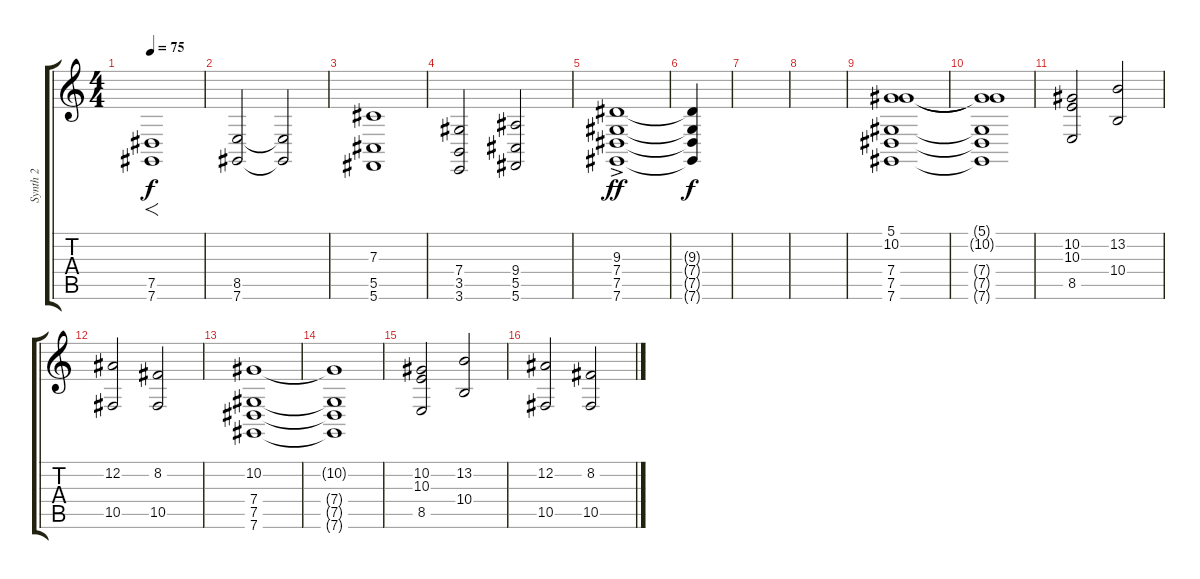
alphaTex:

\track ("Synth 2" "Synth 2") {instrument synthstrings2}
\staff {score tabs}
\tuning (Eb4 Bb3 Gb3 Db3 Ab2 Db2) {hide}
\ts (4 4)
\tempo 75
\clef g2
\ks c
(7.5 7.6).1{f dy f instrument synthstrings2} |
(8.5 7.6).2 (8.5{t} 7.6{t}).2 |
(7.3 5.5 5.6).1 |
(7.4 3.5 3.6).2 (9.4 5.5 5.6).2 |
(9.3{ac} 7.4{ac} 7.5{ac} 7.6{ac}).1{dy ff} |
(9.3{t} 7.4{t} 7.5{t} 7.6{t}).4{dy f} |
|
|
(5.1 10.2 7.4 7.5 7.6).1 |
(5.1{t} 10.2{t} 7.4{t} 7.5{t} 7.6{t}).1 |
(10.2 10.3 8.5).2 (13.2 10.4).2 |
(12.2 10.5).2 (8.2 10.5).2 |
(10.2 7.4 7.5 7.6).1 |
(10.2{t} 7.4{t} 7.5{t} 7.6{t}).1 |
(10.2 10.3 8.5).2 (13.2 10.4).2 |
(12.2 10.5).2 (8.2 10.5).2
